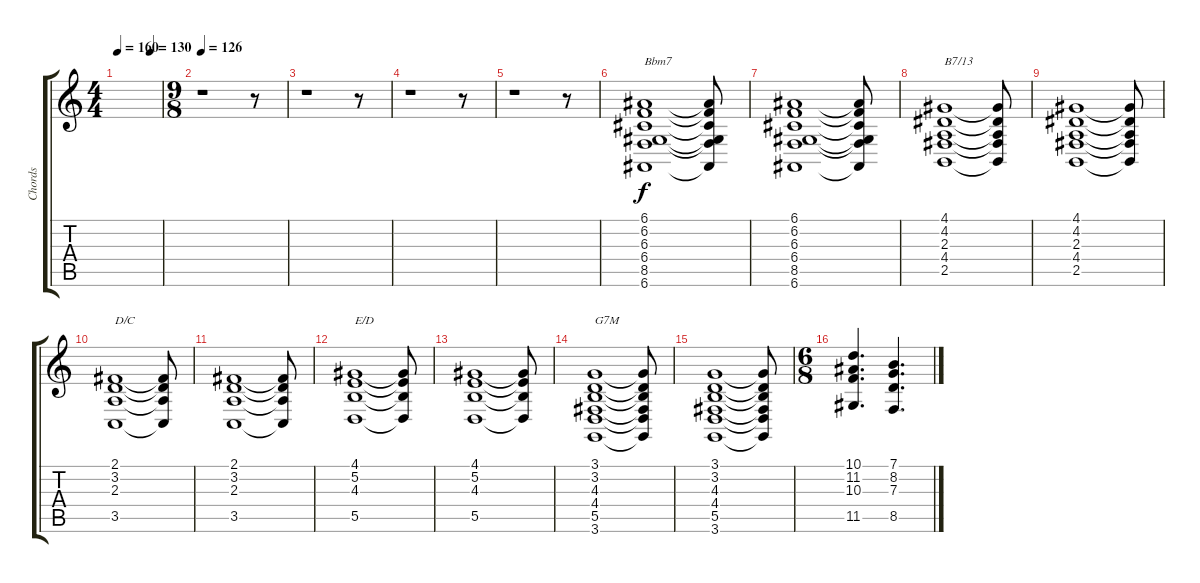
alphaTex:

\track ("Chords" "Chords") {instrument pad7halo}
\staff {score tabs}
\tuning (E4 B3 G3 D3 A2 E2) {hide}
\ts (4 4)
\tempo 160
\tempo (130 0.75)
\clef g2
\ks c
|
\ts (9 8)
\tempo 126
r.1 r.8 |
r.1 r.8 |
r.1 r.8 |
r.1 r.8 |
(6.1 6.2 6.3 6.4 8.5 6.6).1{txt "Bbm7"} (6.1{t} 6.2{t} 6.3{t} 6.4{t} 8.5{t} 6.6{t}).8 |
(6.1 6.2 6.3 6.4 8.5 6.6).1 (6.1{t} 6.2{t} 6.3{t} 6.4{t} 8.5{t} 6.6{t}).8 |
(4.1 4.2 2.3 4.4 2.5).1{txt "B7/13"} (4.1{t} 4.2{t} 2.3{t} 4.4{t} 2.5{t}).8 |
(4.1 4.2 2.3 4.4 2.5).1 (4.1{t} 4.2{t} 2.3{t} 4.4{t} 2.5{t}).8 |
(2.1 3.2 2.3 3.5).1{txt "D/C"} (2.1{t} 3.2{t} 2.3{t} 3.5{t}).8 |
(2.1 3.2 2.3 3.5).1 (2.1{t} 3.2{t} 2.3{t} 3.5{t}).8 |
(4.1 5.2 4.3 5.5).1{txt "E/D"} (4.1{t} 5.2{t} 4.3{t} 5.5{t}).8 |
(4.1 5.2 4.3 5.5).1 (4.1{t} 5.2{t} 4.3{t} 5.5{t}).8 |
(3.1 3.2 4.3 4.4 5.5 3.6).1{txt "G7M"} (3.1{t} 3.2{t} 4.3{t} 4.4{t} 5.5{t} 3.6{t}).8 |
(3.1 3.2 4.3 4.4 5.5 3.6).1 (3.1{t} 3.2{t} 4.3{t} 4.4{t} 5.5{t} 3.6{t}).8 |
\ts (6 8)
(10.1 11.2 10.3 11.5).4{d} (7.1 8.2 7.3 8.5).4{d}
